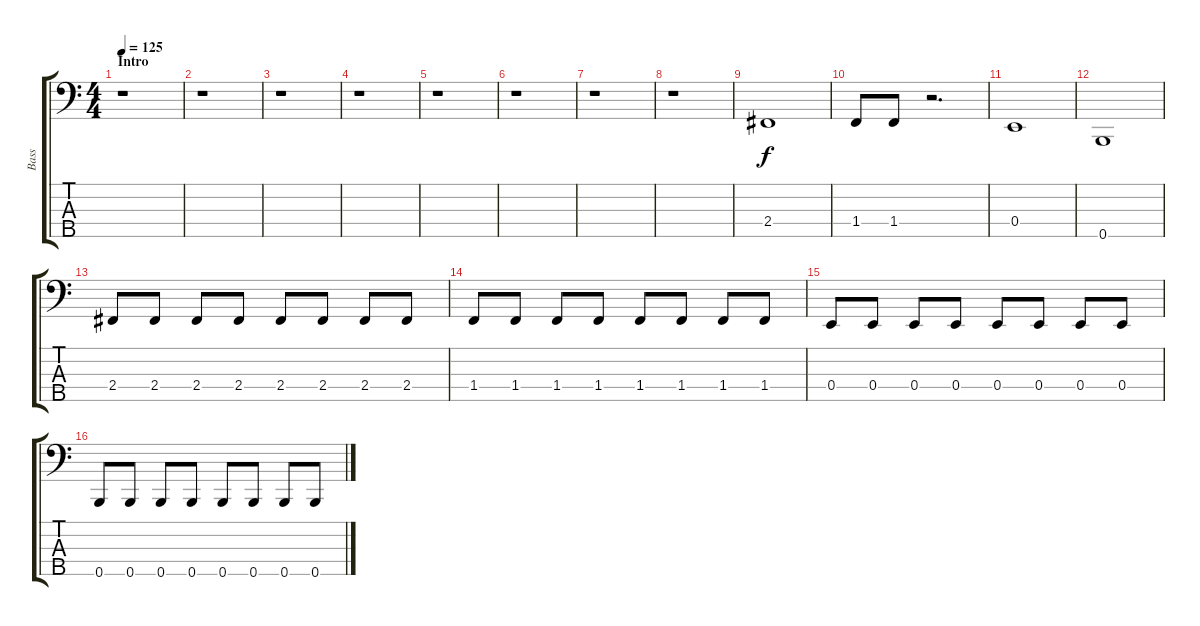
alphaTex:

\track ("Bass" "Bass") {instrument electricbassfinger}
\staff {score tabs}
\tuning (G2 D2 A1 E1 B0) {hide}
\ts (4 4)
\section ("" "Intro ")
\tempo 125
\clef f4
\ks c
r.1{dy f instrument electricbassfinger} |
r.1 |
r.1 |
r.1 |
r.1 |
r.1 |
r.1 |
r.1 |
2.4.1 |
1.4.8 1.4.8 r.2{d} |
0.4.1 |
0.5.1 |
2.4.8 2.4.8 2.4.8 2.4.8 2.4.8 2.4.8 2.4.8 2.4.8 |
1.4.8 1.4.8 1.4.8 1.4.8 1.4.8 1.4.8 1.4.8 1.4.8 |
0.4.8 0.4.8 0.4.8 0.4.8 0.4.8 0.4.8 0.4.8 0.4.8 |
0.5.8 0.5.8 0.5.8 0.5.8 0.5.8 0.5.8 0.5.8 0.5.8
